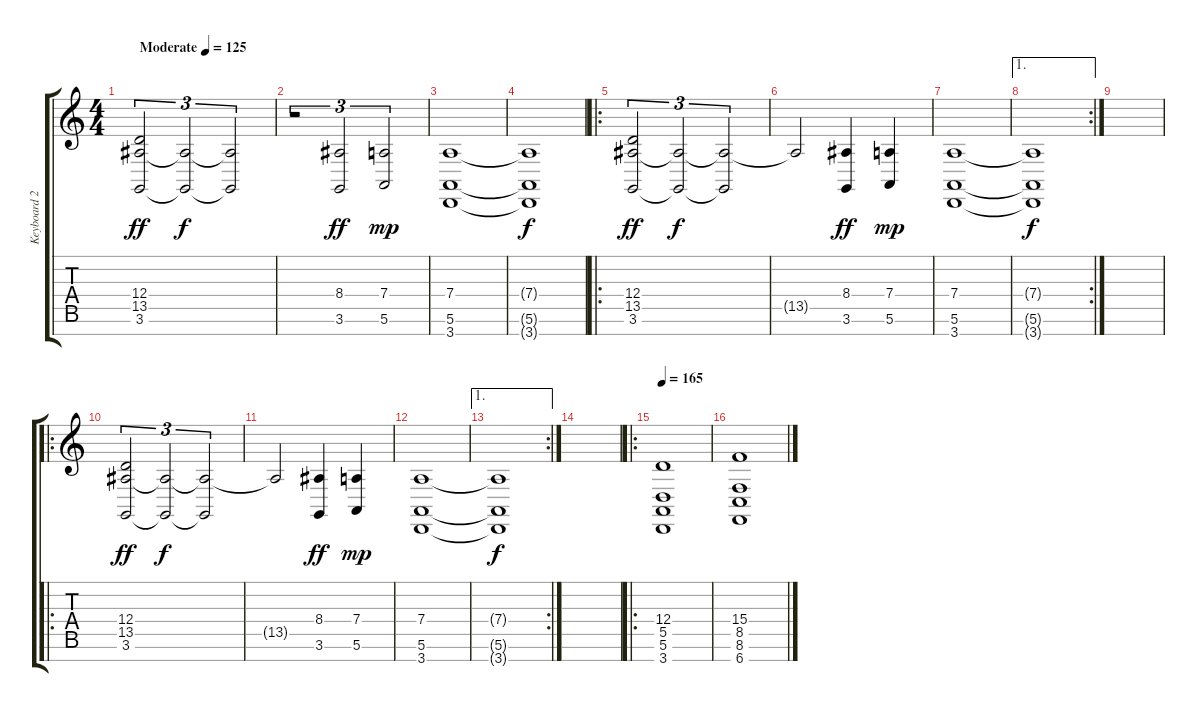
\track ("Keyboard 2" "Keyboard 2") {instrument stringensemble2}
\staff {score tabs}
\tuning (E4 B3 G3 D3 A2 E2 B1) {hide}
\ts (4 4)
\tempo (125 "Moderate")
\clef g2
\ks c
(12.4 13.5 3.6).2{tu (3 2) dy ff instrument stringensemble2} (13.5{t} 3.6{t}).2{tu (3 2) dy f} (13.5{t} 3.6{t}).2{tu (3 2)} |
r.2{tu (3 2)} (8.4 3.6).2{tu (3 2) dy ff} (7.4 5.6).2{tu (3 2) dy mp} |
(7.4 5.6 3.7).1 |
(7.4{t} 5.6{t} 3.7{t}).1{dy f} |
\ro
(12.4 13.5 3.6).2{tu (3 2) dy ff instrument stringensemble1} (13.5{t} 3.6{t}).2{tu (3 2) dy f} (13.5{t} 3.6{t}).2{tu (3 2)} |
13.5{t}.2 (8.4 3.6).4{dy ff} (7.4 5.6).4{dy mp} |
(7.4 5.6 3.7).1 |
\ae 1
\rc 2
(7.4{t} 5.6{t} 3.7{t}).1{dy f} |
|
\ro
(12.4 13.5 3.6).2{tu (3 2) dy ff} (13.5{t} 3.6{t}).2{tu (3 2) dy f} (13.5{t} 3.6{t}).2{tu (3 2)} |
13.5{t}.2 (8.4 3.6).4{dy ff} (7.4 5.6).4{dy mp} |
(7.4 5.6 3.7).1 |
\ae 1
\rc 2
(7.4{t} 5.6{t} 3.7{t}).1{dy f} |
|
\ro
\tempo 165
(12.4 5.5 5.6 3.7).1 |
(15.4 8.5 8.6 6.7).1
